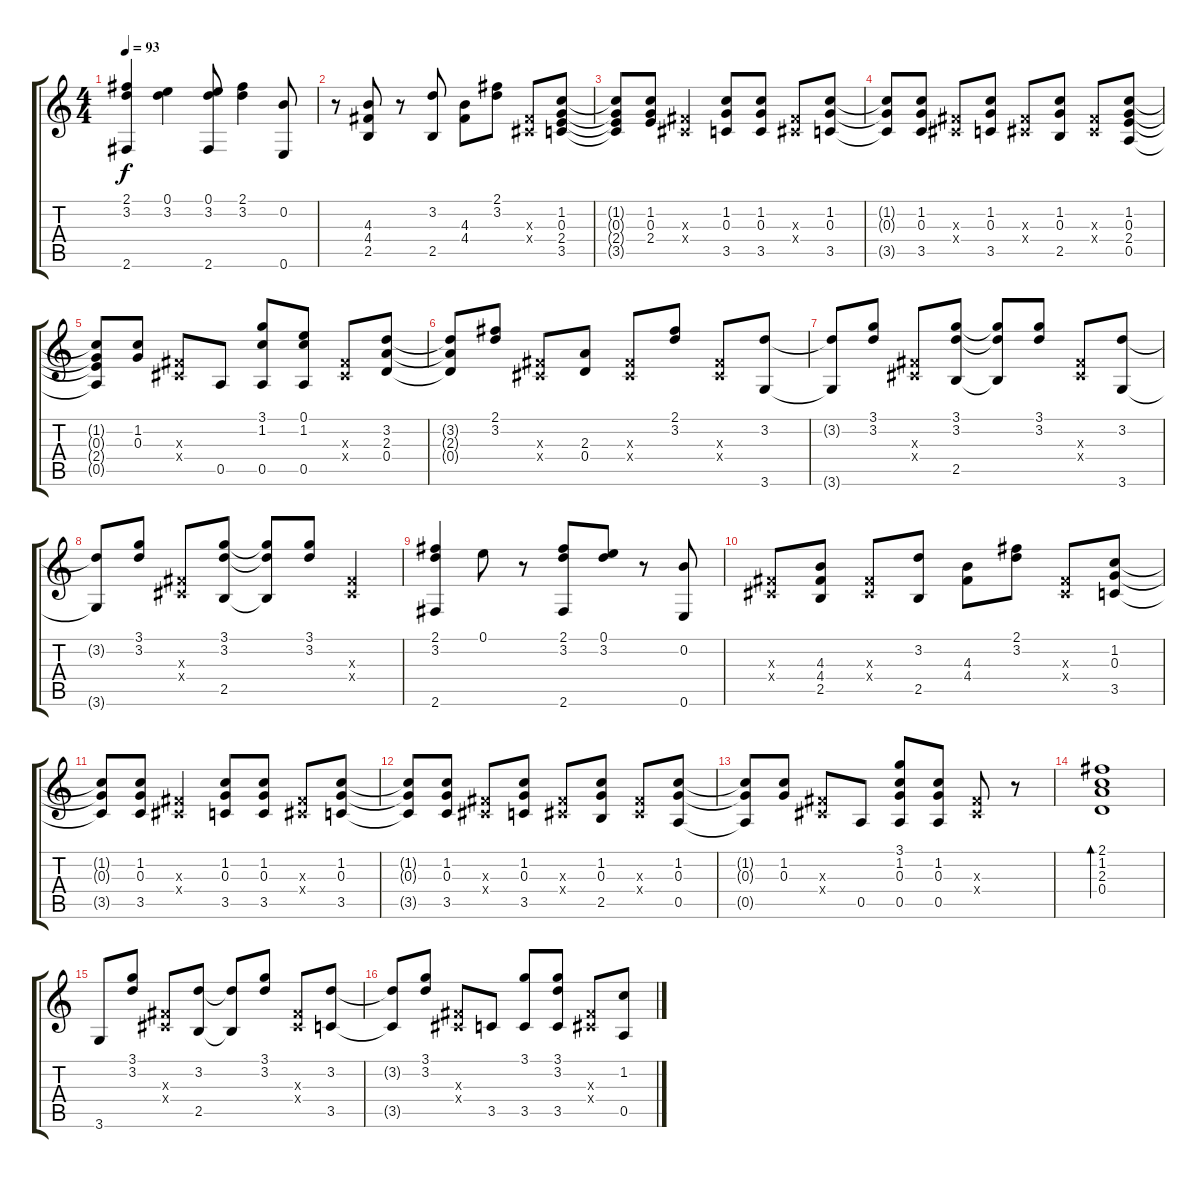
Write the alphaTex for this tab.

\track "" {instrument acousticguitarsteel}
\staff {score tabs}
\tuning (E4 B3 G3 D3 A2 E2) {hide}
\ts (4 4)
\tempo 93
\clef g2
\ks c
(2.1 3.2 2.6).4{dy f} (0.1 3.2).4 (0.1 3.2 2.6).8 (2.1 3.2).4 (0.2 0.6).8 |
r.8 (4.3 4.4 2.5).8 r.8 (3.2 2.5).8 (4.3 4.4).8 (2.1 3.2).8 (-1.3{x} -1.4{x}).8 (1.2 0.3 2.4 3.5).8 |
(1.2{t} 0.3{t} 2.4{t} 3.5{t}).8 (1.2 0.3 2.4).8 (-1.3{x} -1.4{x}).4 (1.2 0.3 3.5).8 (1.2 0.3 3.5).8 (-1.3{x} -1.4{x}).8 (1.2 0.3 3.5).8 |
(1.2{t} 0.3{t} 3.5{t}).8 (1.2 0.3 3.5).8 (-1.3{x} -1.4{x}).8 (1.2 0.3 3.5).8 (-1.3{x} -1.4{x}).8 (1.2 0.3 2.5).8 (-1.3{x} -1.4{x}).8 (1.2 0.3 2.4 0.5).8 |
(1.2{t} 0.3{t} 2.4{t} 0.5{t}).8 (1.2 0.3).8 (-1.3{x} -1.4{x}).8 0.5.8 (3.1 1.2 0.5).8 (0.1 1.2 0.5).8 (-1.3{x} -1.4{x}).8 (3.2 2.3 0.4).8 |
(3.2{t} 2.3{t} 0.4{t}).8 (2.1 3.2).8 (-1.3{x} -1.4{x}).8 (2.3 0.4).8 (-1.3{x} -1.4{x}).8 (2.1 3.2).8 (-1.3{x} -1.4{x}).8 (3.2 3.6).8 |
(3.2{t} 3.6{t}).8 (3.1 3.2).8 (-1.3{x} -1.4{x}).8 (3.1 3.2 2.5).8 (3.1{t} 3.2{t} 2.5{t}).8 (3.1 3.2).8 (-1.3{x} -1.4{x}).8 (3.2 3.6).8 |
(3.2{t} 3.6{t}).8 (3.1 3.2).8 (-1.3{x} -1.4{x}).8 (3.1 3.2 2.5).8 (3.1{t} 3.2{t} 2.5{t}).8 (3.1 3.2).8 (-1.3{x} -1.4{x}).4 |
(2.1 3.2 2.6).4 0.1.8 r.8 (2.1 3.2 2.6).8 (0.1 3.2).8 r.8 (0.2 0.6).8 |
(-1.3{x} -1.4{x}).8 (4.3 4.4 2.5).8 (-1.3{x} -1.4{x}).8 (3.2 2.5).8 (4.3 4.4).8 (2.1 3.2).8 (-1.3{x} -1.4{x}).8 (1.2 0.3 3.5).8 |
(1.2{t} 0.3{t} 3.5{t}).8 (1.2 0.3 3.5).8 (-1.3{x} -1.4{x}).4 (1.2 0.3 3.5).8 (1.2 0.3 3.5).8 (-1.3{x} -1.4{x}).8 (1.2 0.3 3.5).8 |
(1.2{t} 0.3{t} 3.5{t}).8 (1.2 0.3 3.5).8 (-1.3{x} -1.4{x}).8 (1.2 0.3 3.5).8 (-1.3{x} -1.4{x}).8 (1.2 0.3 2.5).8 (-1.3{x} -1.4{x}).8 (1.2 0.3 0.5).8 |
(1.2{t} 0.3{t} 0.5{t}).8 (1.2 0.3).8 (-1.3{x} -1.4{x}).8 0.5.8 (3.1 1.2 0.3 0.5).8 (1.2 0.3 0.5).8 (-1.3{x} -1.4{x}).8 r.8 |
(2.1 1.2 2.3 0.4).1{bd 120} |
3.6.8 (3.1 3.2).8 (-1.3{x} -1.4{x}).8 (3.2 2.5).8 (3.2{t} 2.5{t}).8 (3.1 3.2).8 (-1.3{x} -1.4{x}).8 (3.2 3.5).8 |
(3.2{t} 3.5{t}).8 (3.1 3.2).8 (-1.3{x} -1.4{x}).8 3.5.8 (3.1 3.5).8 (3.1 3.2 3.5).8 (-1.3{x} -1.4{x}).8 (1.2 0.5).8
